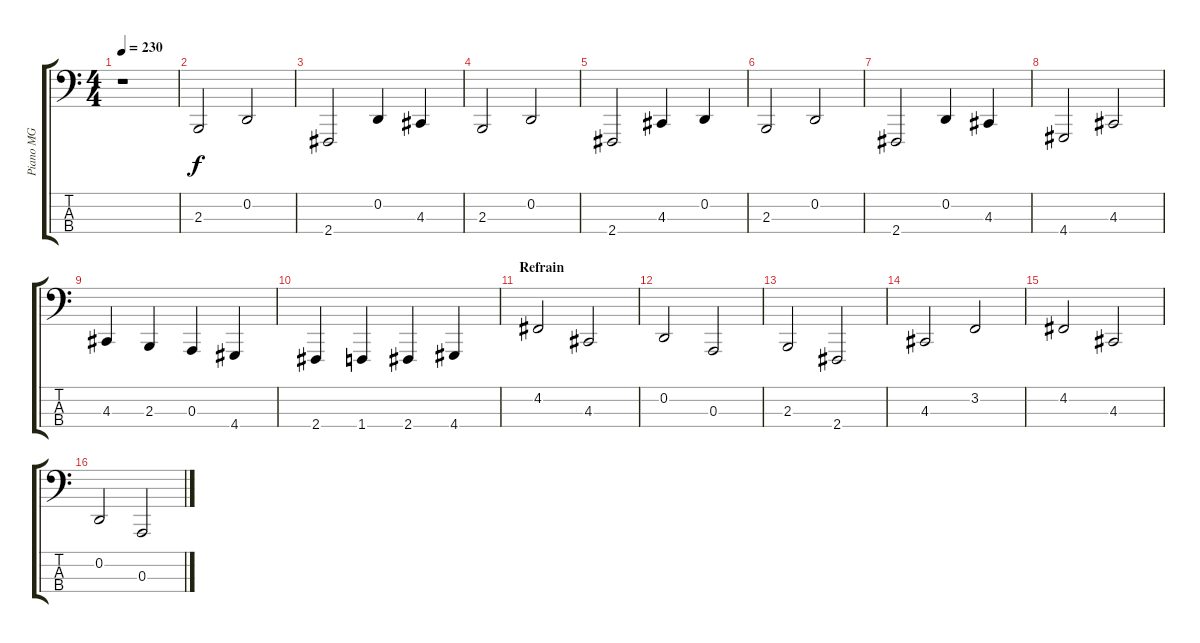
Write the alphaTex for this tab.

\track ("Piano MG" "Piano MG") {instrument acousticgrandpiano}
\staff {score tabs}
\tuning (G2 D2 A1 E1) {hide}
\ts (4 4)
\tempo 230
\clef f4
\ks c
r.1{dy f} |
2.3.2 0.2.2 |
2.4.2 0.2.4 4.3.4 |
2.3.2 0.2.2 |
2.4.2 4.3.4 0.2.4 |
2.3.2 0.2.2 |
2.4.2 0.2.4 4.3.4 |
4.4.2 4.3.2 |
4.3.4 2.3.4 0.3.4 4.4.4 |
2.4.4 1.4.4 2.4.4 4.4.4 |
\section ("" "Refrain")
4.2.2 4.3.2 |
0.2.2 0.3.2 |
2.3.2 2.4.2 |
4.3.2 3.2.2 |
4.2.2 4.3.2 |
0.2.2 0.3.2
